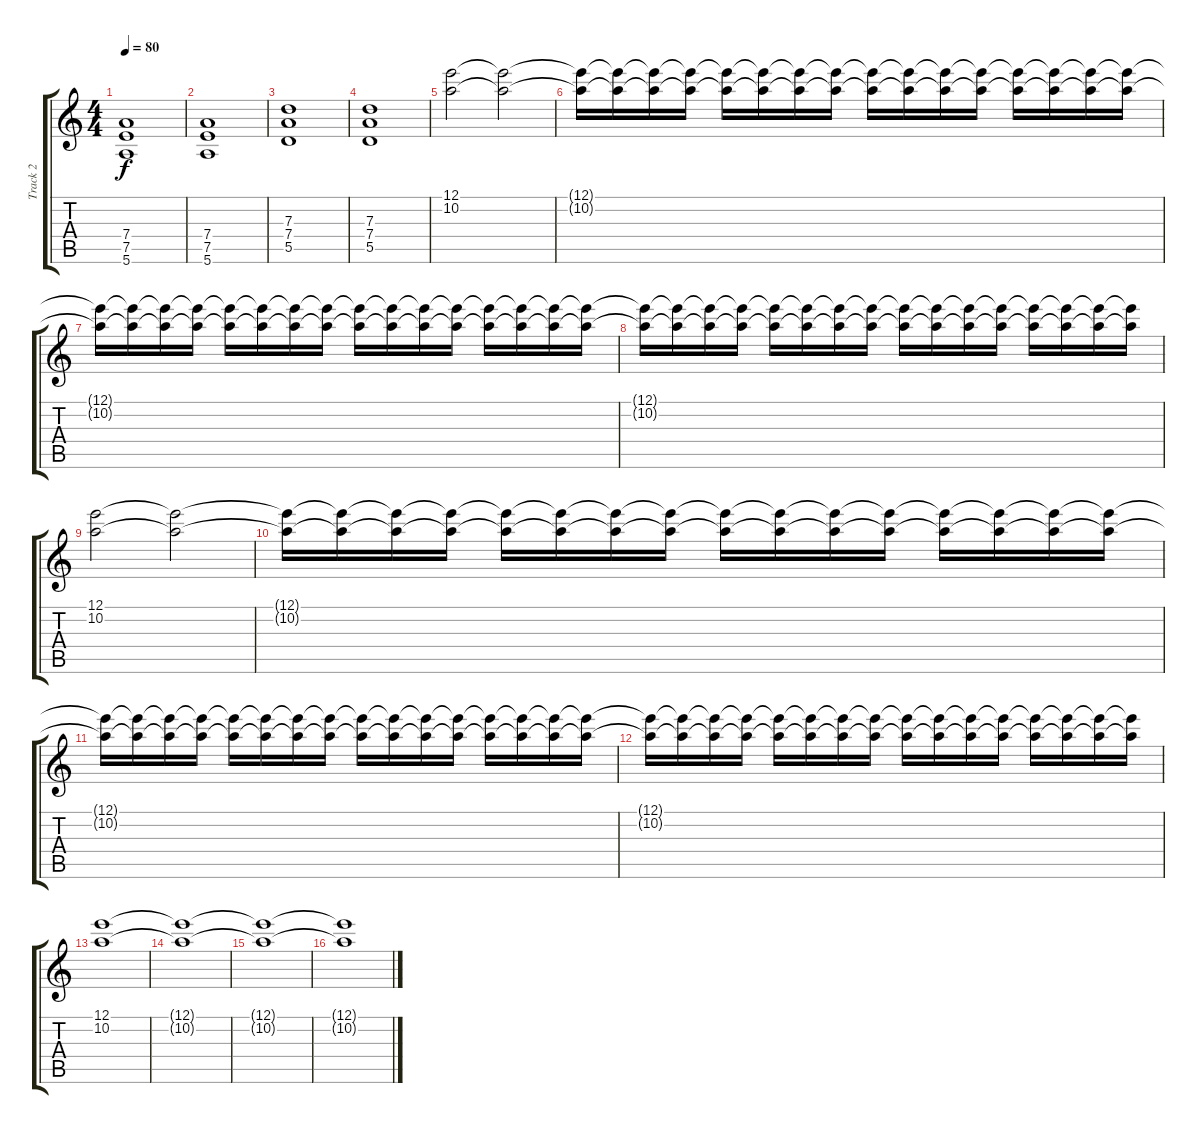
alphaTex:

\track ("Track 2" "Track 2") {instrument acousticguitarsteel}
\staff {score tabs}
\tuning (E4 B3 G3 D3 A2 E2) {hide}
\ts (4 4)
\tempo 80
\clef g2
\ks c
(7.4 7.5 5.6).1{dy f volume 12 instrument distortionguitar} |
(7.4 7.5 5.6).1 |
(7.3 7.4 5.5).1 |
(7.3 7.4 5.5).1 |
(12.1 10.2).2{volume 10 instrument lead2sawtooth} (12.1{t} 10.2{t}).2{balance 13} |
(12.1{t} 10.2{t}).16{balance 16} (12.1{t} 10.2{t}).16{balance 15} (12.1{t} 10.2{t}).16{balance 14} (12.1{t} 10.2{t}).16{balance 13} (12.1{t} 10.2{t}).16{balance 12} (12.1{t} 10.2{t}).16{balance 11} (12.1{t} 10.2{t}).16{balance 10} (12.1{t} 10.2{t}).16{balance 10} (12.1{t} 10.2{t}).16{balance 8} (12.1{t} 10.2{t}).16{balance 7} (12.1{t} 10.2{t}).16{balance 6} (12.1{t} 10.2{t}).16{balance 5} (12.1{t} 10.2{t}).16{balance 4} (12.1{t} 10.2{t}).16{balance 3} (12.1{t} 10.2{t}).16{balance 2} (12.1{t} 10.2{t}).16{balance 0} |
(12.1{t} 10.2{t}).16{balance 16} (12.1{t} 10.2{t}).16{balance 15} (12.1{t} 10.2{t}).16{balance 14} (12.1{t} 10.2{t}).16{balance 13} (12.1{t} 10.2{t}).16{balance 12} (12.1{t} 10.2{t}).16{balance 11} (12.1{t} 10.2{t}).16{balance 10} (12.1{t} 10.2{t}).16{balance 10} (12.1{t} 10.2{t}).16{balance 8} (12.1{t} 10.2{t}).16{balance 7} (12.1{t} 10.2{t}).16{balance 6} (12.1{t} 10.2{t}).16{balance 5} (12.1{t} 10.2{t}).16{balance 4} (12.1{t} 10.2{t}).16{balance 3} (12.1{t} 10.2{t}).16{balance 2} (12.1{t} 10.2{t}).16{balance 0} |
(12.1{t} 10.2{t}).16{balance 16} (12.1{t} 10.2{t}).16{balance 15} (12.1{t} 10.2{t}).16{balance 14} (12.1{t} 10.2{t}).16{balance 13} (12.1{t} 10.2{t}).16{balance 12} (12.1{t} 10.2{t}).16{balance 11} (12.1{t} 10.2{t}).16{balance 10} (12.1{t} 10.2{t}).16{balance 10} (12.1{t} 10.2{t}).16{balance 8} (12.1{t} 10.2{t}).16{balance 7} (12.1{t} 10.2{t}).16{balance 6} (12.1{t} 10.2{t}).16{balance 5} (12.1{t} 10.2{t}).16{balance 4} (12.1{t} 10.2{t}).16{balance 3} (12.1{t} 10.2{t}).16{balance 2} (12.1{t} 10.2{t}).16{balance 0} |
(12.1 10.2).2{volume 10 instrument lead2sawtooth} (12.1{t} 10.2{t}).2{balance 13} |
(12.1{t} 10.2{t}).16{balance 16} (12.1{t} 10.2{t}).16{balance 15} (12.1{t} 10.2{t}).16{balance 14} (12.1{t} 10.2{t}).16{balance 13} (12.1{t} 10.2{t}).16{balance 12} (12.1{t} 10.2{t}).16{balance 11} (12.1{t} 10.2{t}).16{balance 10} (12.1{t} 10.2{t}).16{balance 10} (12.1{t} 10.2{t}).16{balance 8} (12.1{t} 10.2{t}).16{balance 7} (12.1{t} 10.2{t}).16{balance 6} (12.1{t} 10.2{t}).16{balance 5} (12.1{t} 10.2{t}).16{balance 4} (12.1{t} 10.2{t}).16{balance 3} (12.1{t} 10.2{t}).16{balance 2} (12.1{t} 10.2{t}).16{balance 0} |
(12.1{t} 10.2{t}).16{balance 16} (12.1{t} 10.2{t}).16{balance 15} (12.1{t} 10.2{t}).16{balance 14} (12.1{t} 10.2{t}).16{balance 13} (12.1{t} 10.2{t}).16{balance 12} (12.1{t} 10.2{t}).16{balance 11} (12.1{t} 10.2{t}).16{balance 10} (12.1{t} 10.2{t}).16{balance 10} (12.1{t} 10.2{t}).16{balance 8} (12.1{t} 10.2{t}).16{balance 7} (12.1{t} 10.2{t}).16{balance 6} (12.1{t} 10.2{t}).16{balance 5} (12.1{t} 10.2{t}).16{balance 4} (12.1{t} 10.2{t}).16{balance 3} (12.1{t} 10.2{t}).16{balance 2} (12.1{t} 10.2{t}).16{balance 0} |
(12.1{t} 10.2{t}).16{balance 16} (12.1{t} 10.2{t}).16{balance 15} (12.1{t} 10.2{t}).16{balance 14} (12.1{t} 10.2{t}).16{balance 13} (12.1{t} 10.2{t}).16{balance 12} (12.1{t} 10.2{t}).16{balance 11} (12.1{t} 10.2{t}).16{balance 10} (12.1{t} 10.2{t}).16{balance 10} (12.1{t} 10.2{t}).16{balance 8} (12.1{t} 10.2{t}).16{balance 7} (12.1{t} 10.2{t}).16{balance 6} (12.1{t} 10.2{t}).16{balance 5} (12.1{t} 10.2{t}).16{balance 4} (12.1{t} 10.2{t}).16{balance 3} (12.1{t} 10.2{t}).16{balance 2} (12.1{t} 10.2{t}).16{balance 0} |
(12.1 10.2).1 |
(12.1{t} 10.2{t}).1 |
(12.1{t} 10.2{t}).1 |
(12.1{t} 10.2{t}).1{volume 0}
